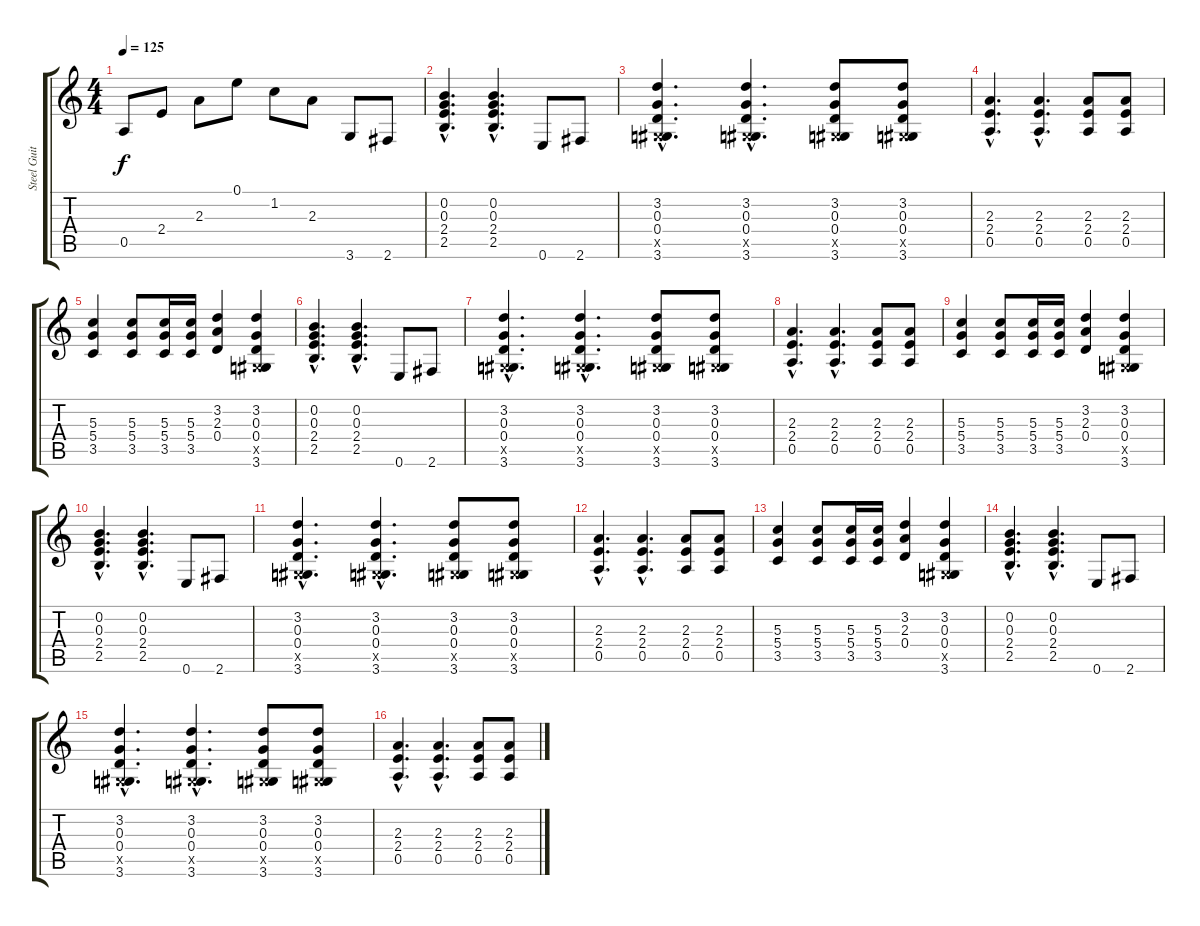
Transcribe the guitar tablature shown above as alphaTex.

\track ("Steel Guitar" "Steel Guit") {instrument acousticguitarsteel}
\staff {score tabs}
\tuning (E4 B3 G3 D3 A2 E2) {hide}
\ts (4 4)
\tempo 125
\clef g2
\ks c
0.5.8{dy f} 2.4.8 2.3.8 0.1.8 1.2.8 2.3.8 3.6.8 2.6.8 |
(0.2{hac} 0.3{hac} 2.4{hac} 2.5{hac}).4{d volume 9 instrument overdrivenguitar} (0.2{hac} 0.3{hac} 2.4{hac} 2.5{hac}).4{d} 0.6.8 2.6.8 |
(3.2{hac} 0.3{hac} 0.4{hac} -1.5{hac x} 3.6{hac}).4{d} (3.2{hac} 0.3{hac} 0.4{hac} -1.5{hac x} 3.6{hac}).4{d} (3.2 0.3 0.4 -1.5{x} 3.6).8 (3.2 0.3 0.4 -1.5{x} 3.6).8 |
(2.3{hac} 2.4{hac} 0.5{hac}).4{d} (2.3{hac} 2.4{hac} 0.5{hac}).4{d} (2.3 2.4 0.5).8 (2.3 2.4 0.5).8 |
(5.3 5.4 3.5).4 (5.3 5.4 3.5).8 (5.3 5.4 3.5).16 (5.3 5.4 3.5).16 (3.2 2.3 0.4).4 (3.2 0.3 0.4 -1.5{x} 3.6).4 |
(0.2{hac} 0.3{hac} 2.4{hac} 2.5{hac}).4{d} (0.2{hac} 0.3{hac} 2.4{hac} 2.5{hac}).4{d} 0.6.8 2.6.8 |
(3.2{hac} 0.3{hac} 0.4{hac} -1.5{hac x} 3.6{hac}).4{d} (3.2{hac} 0.3{hac} 0.4{hac} -1.5{hac x} 3.6{hac}).4{d} (3.2 0.3 0.4 -1.5{x} 3.6).8 (3.2 0.3 0.4 -1.5{x} 3.6).8 |
(2.3{hac} 2.4{hac} 0.5{hac}).4{d} (2.3{hac} 2.4{hac} 0.5{hac}).4{d} (2.3 2.4 0.5).8 (2.3 2.4 0.5).8 |
(5.3 5.4 3.5).4 (5.3 5.4 3.5).8 (5.3 5.4 3.5).16 (5.3 5.4 3.5).16 (3.2 2.3 0.4).4 (3.2 0.3 0.4 -1.5{x} 3.6).4 |
(0.2{hac} 0.3{hac} 2.4{hac} 2.5{hac}).4{d} (0.2{hac} 0.3{hac} 2.4{hac} 2.5{hac}).4{d} 0.6.8 2.6.8 |
(3.2{hac} 0.3{hac} 0.4{hac} -1.5{hac x} 3.6{hac}).4{d} (3.2{hac} 0.3{hac} 0.4{hac} -1.5{hac x} 3.6{hac}).4{d} (3.2 0.3 0.4 -1.5{x} 3.6).8 (3.2 0.3 0.4 -1.5{x} 3.6).8 |
(2.3{hac} 2.4{hac} 0.5{hac}).4{d} (2.3{hac} 2.4{hac} 0.5{hac}).4{d} (2.3 2.4 0.5).8 (2.3 2.4 0.5).8 |
(5.3 5.4 3.5).4 (5.3 5.4 3.5).8 (5.3 5.4 3.5).16 (5.3 5.4 3.5).16 (3.2 2.3 0.4).4 (3.2 0.3 0.4 -1.5{x} 3.6).4 |
(0.2{hac} 0.3{hac} 2.4{hac} 2.5{hac}).4{d} (0.2{hac} 0.3{hac} 2.4{hac} 2.5{hac}).4{d} 0.6.8 2.6.8 |
(3.2{hac} 0.3{hac} 0.4{hac} -1.5{hac x} 3.6{hac}).4{d} (3.2{hac} 0.3{hac} 0.4{hac} -1.5{hac x} 3.6{hac}).4{d} (3.2 0.3 0.4 -1.5{x} 3.6).8 (3.2 0.3 0.4 -1.5{x} 3.6).8 |
(2.3{hac} 2.4{hac} 0.5{hac}).4{d} (2.3{hac} 2.4{hac} 0.5{hac}).4{d} (2.3 2.4 0.5).8 (2.3 2.4 0.5).8
